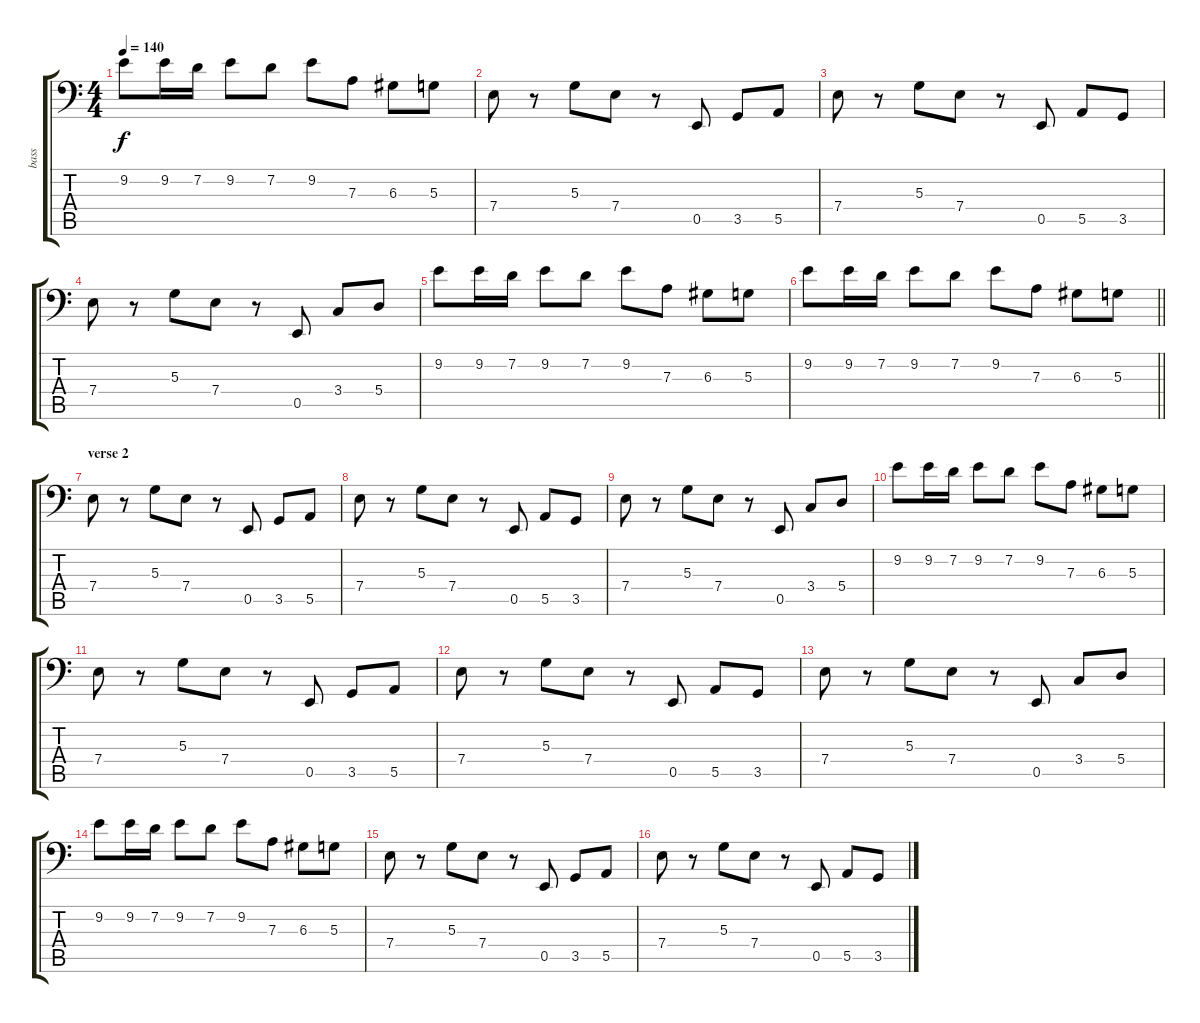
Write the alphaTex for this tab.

\track ("bass" "bass") {instrument electricbassfinger}
\staff {score tabs}
\tuning (C3 G2 D2 A1 E1 B0) {hide}
\ts (4 4)
\tempo 140
\clef f4
\ks aminor
9.2.8{dy f} 9.2.16 7.2.16 9.2.8 7.2.8 9.2.8 7.3.8 6.3.8 5.3.8 |
\ks c
7.4.8 r.8 5.3.8 7.4.8 r.8 0.5.8 3.5.8 5.5.8 |
7.4.8 r.8 5.3.8 7.4.8 r.8 0.5.8 5.5.8 3.5.8 |
7.4.8 r.8 5.3.8 7.4.8 r.8 0.5.8 3.4.8 5.4.8 |
\ks aminor
9.2.8 9.2.16 7.2.16 9.2.8 7.2.8 9.2.8 7.3.8 6.3.8 5.3.8 |
\barLineRight lightlight
9.2.8 9.2.16 7.2.16 9.2.8 7.2.8 9.2.8 7.3.8 6.3.8 5.3.8 |
\section ("" "verse 2")
\ks c
7.4.8 r.8 5.3.8 7.4.8 r.8 0.5.8 3.5.8 5.5.8 |
7.4.8 r.8 5.3.8 7.4.8 r.8 0.5.8 5.5.8 3.5.8 |
7.4.8 r.8 5.3.8 7.4.8 r.8 0.5.8 3.4.8 5.4.8 |
\ks aminor
9.2.8 9.2.16 7.2.16 9.2.8 7.2.8 9.2.8 7.3.8 6.3.8 5.3.8 |
\ks c
7.4.8 r.8 5.3.8 7.4.8 r.8 0.5.8 3.5.8 5.5.8 |
7.4.8 r.8 5.3.8 7.4.8 r.8 0.5.8 5.5.8 3.5.8 |
7.4.8 r.8 5.3.8 7.4.8 r.8 0.5.8 3.4.8 5.4.8 |
\ks aminor
9.2.8 9.2.16 7.2.16 9.2.8 7.2.8 9.2.8 7.3.8 6.3.8 5.3.8 |
\ks c
7.4.8 r.8 5.3.8 7.4.8 r.8 0.5.8 3.5.8 5.5.8 |
7.4.8 r.8 5.3.8 7.4.8 r.8 0.5.8 5.5.8 3.5.8
